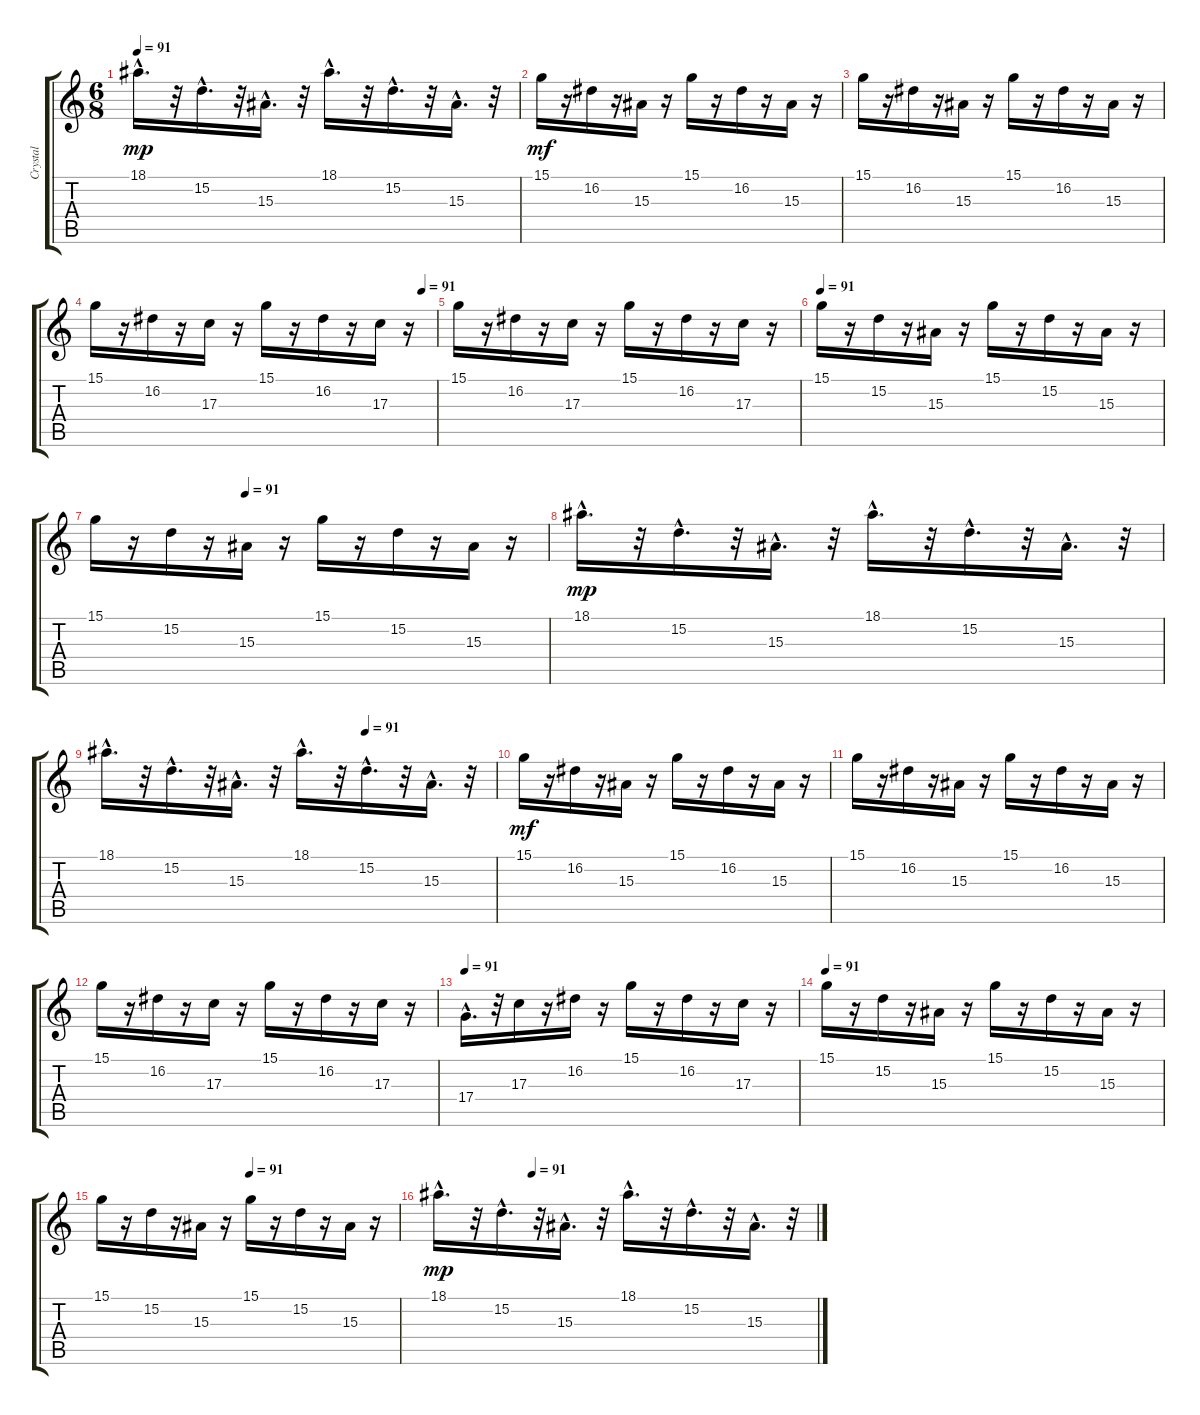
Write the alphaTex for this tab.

\track ("Crystal" "Crystal") {instrument fx3crystal}
\staff {score tabs}
\tuning (E4 B3 G3 D3 A2 E2) {hide}
\ts (6 8)
\tempo 91
\clef g2
\ks c
18.1{hac}.16{d dy mp} r.32 15.2{hac}.16{d} r.32 15.3{hac}.16{d} r.32 18.1{hac}.16{d} r.32 15.2{hac}.16{d} r.32 15.3{hac}.16{d} r.32 |
15.1.16{dy mf} r.16 16.2.16 r.16 15.3.16 r.16 15.1.16 r.16 16.2.16 r.16 15.3.16 r.16 |
15.1.16 r.16 16.2.16 r.16 15.3.16 r.16 15.1.16 r.16 16.2.16 r.16 15.3.16 r.16 |
\tempo (91 0.9583333333333334)
15.1.16 r.16 16.2.16 r.16 17.3.16 r.16 15.1.16 r.16 16.2.16 r.16 17.3.16 r.16 |
15.1.16 r.16 16.2.16 r.16 17.3.16 r.16 15.1.16 r.16 16.2.16 r.16 17.3.16 r.16 |
\tempo 91
15.1.16 r.16 15.2.16 r.16 15.3.16 r.16 15.1.16 r.16 15.2.16 r.16 15.3.16 r.16 |
\tempo (91 0.3333333333333333)
15.1.16 r.16 15.2.16 r.16 15.3.16 r.16 15.1.16 r.16 15.2.16 r.16 15.3.16 r.16 |
18.1{hac}.16{d dy mp} r.32 15.2{hac}.16{d} r.32 15.3{hac}.16{d} r.32 18.1{hac}.16{d} r.32 15.2{hac}.16{d} r.32 15.3{hac}.16{d} r.32 |
\tempo (91 0.6666666666666666)
18.1{hac}.16{d} r.32 15.2{hac}.16{d} r.32 15.3{hac}.16{d} r.32 18.1{hac}.16{d} r.32 15.2{hac}.16{d} r.32 15.3{hac}.16{d} r.32 |
15.1.16{dy mf} r.16 16.2.16 r.16 15.3.16 r.16 15.1.16 r.16 16.2.16 r.16 15.3.16 r.16 |
15.1.16 r.16 16.2.16 r.16 15.3.16 r.16 15.1.16 r.16 16.2.16 r.16 15.3.16 r.16 |
15.1.16 r.16 16.2.16 r.16 17.3.16 r.16 15.1.16 r.16 16.2.16 r.16 17.3.16 r.16 |
\tempo 91
17.4{hac}.16{d} r.32 17.3.16 r.16 16.2.16 r.16 15.1.16 r.16 16.2.16 r.16 17.3.16 r.16 |
\tempo 91
15.1.16 r.16 15.2.16 r.16 15.3.16 r.16 15.1.16 r.16 15.2.16 r.16 15.3.16 r.16 |
\tempo (91 0.5)
15.1.16 r.16 15.2.16 r.16 15.3.16 r.16 15.1.16 r.16 15.2.16 r.16 15.3.16 r.16 |
\tempo (91 0.25)
18.1{hac}.16{d dy mp} r.32 15.2{hac}.16{d} r.32 15.3{hac}.16{d} r.32 18.1{hac}.16{d} r.32 15.2{hac}.16{d} r.32 15.3{hac}.16{d} r.32
